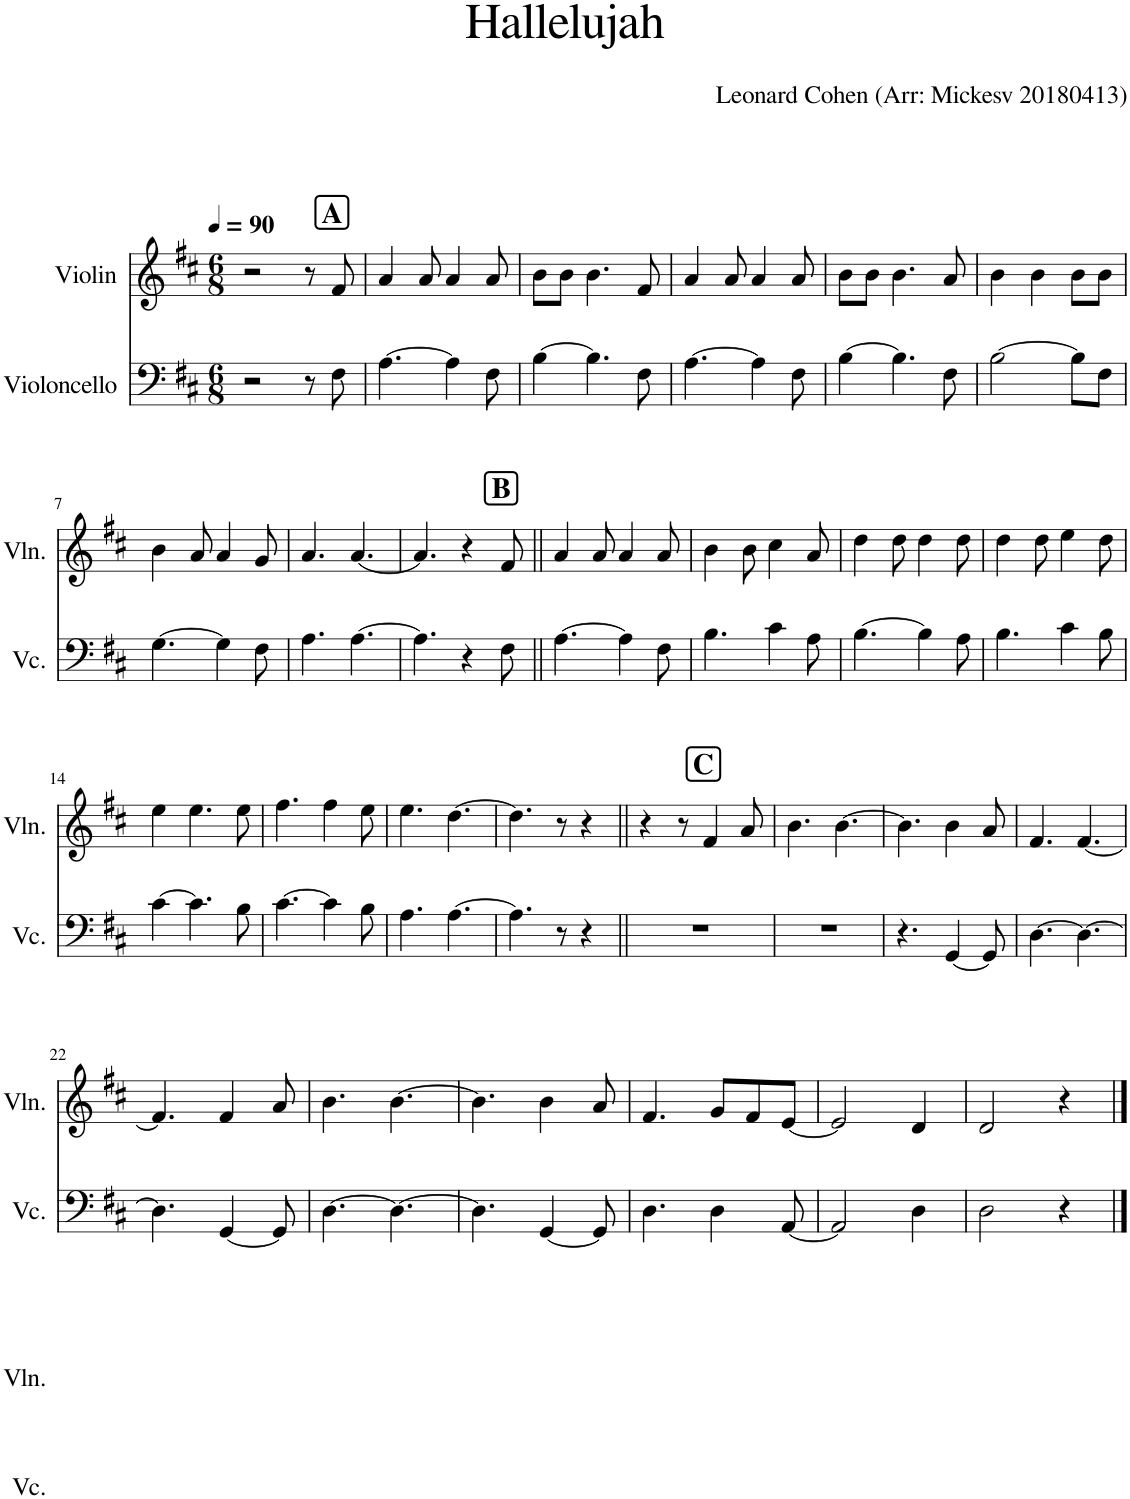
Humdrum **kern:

**kern	**kern
*part2	*part1
*staff2	*staff1
*I"Violoncello	*I"Violin
*I'Vc.	*I'Vln.
*clefF4	*clefG2
*k[f#c#]	*k[f#c#]
*M6/8	*M6/8
*MM90	*MM90
!!LO:REH:place=s1:a:B:cj:fs=14:t=A:qo=2.5
=1	=1
2r	2r
8r	8r
8F#\	8f#/
=2	=2
[4.A\	4a/
.	8a/
4A\]	4a/
8F#\	8a/
=3	=3
[4B\	8b\L
.	8b\J
4.B\]	4.b\
8F#\	8f#/
=4	=4
[4.A\	4a/
.	8a/
4A\]	4a/
8F#\	8a/
=5	=5
[4B\	8b\L
.	8b\J
4.B\]	4.b\
8F#\	8a/
=6	=6
[2B\	4b\
.	4b\
8B\L]	8b\L
8F#\J	8b\J
!!LO:LB:g=z
=7	=7
[4.G\	4b\
.	8a/
4G\]	4a/
8F#\	8g/
=8	=8
4.A\	4.a/
[4.A\	[4.a/
!!LO:REH:place=s1:a:B:cj:fs=14:t=B:qo=2.5
=9	=9
4.A\]	4.a/]
4r	4r
8F#\	8f#/
=10||	=10||
[4.A\	4a/
.	8a/
4A\]	4a/
8F#\	8a/
=11	=11
4.B\	4b\
.	8b\
4c#\	4cc#\
8A\	8a/
=12	=12
[4.B\	4dd\
.	8dd\
4B\]	4dd\
8A\	8dd\
=13	=13
4.B\	4dd\
.	8dd\
4c#\	4ee\
8B\	8dd\
!!LO:LB:g=z
=14	=14
[4c#\	4ee\
4.c#\]	4.ee\
8B\	8ee\
=15	=15
[4.c#\	4.ff#\
4c#\]	4ff#\
8B\	8ee\
=16	=16
4.A\	4.ee\
[4.A\	[4.dd\
=17	=17
4.A\]	4.dd\]
8r	8r
4r	4r
!!LO:REH:place=s1:a:B:cj:fs=14:t=C:qo=1.5
=18||	=18||
2.r	4r
.	8r
.	4f#/
.	8a/
=19	=19
2.r	4.b\
.	[4.b\
=20	=20
4.r	4.b\]
[4GG/	4b\
8GG/]	8a/
=21	=21
[4.D\	4.f#/
4.D\_	[4.f#/
!!LO:LB:g=z
=22	=22
4.D\]	4.f#/]
[4GG/	4f#/
8GG/]	8a/
=23	=23
[4.D\	4.b\
4.D\_	[4.b\
=24	=24
4.D\]	4.b\]
[4GG/	4b\
8GG/]	8a/
=25	=25
4.D\	4.f#/
4D\	8g/L
.	8f#/
[8AA/	[8e/J
=26	=26
2AA/]	2e/]
4D\	4d/
=27	=27
2D\	2d/
4r	4r
==	==
*-	*-
